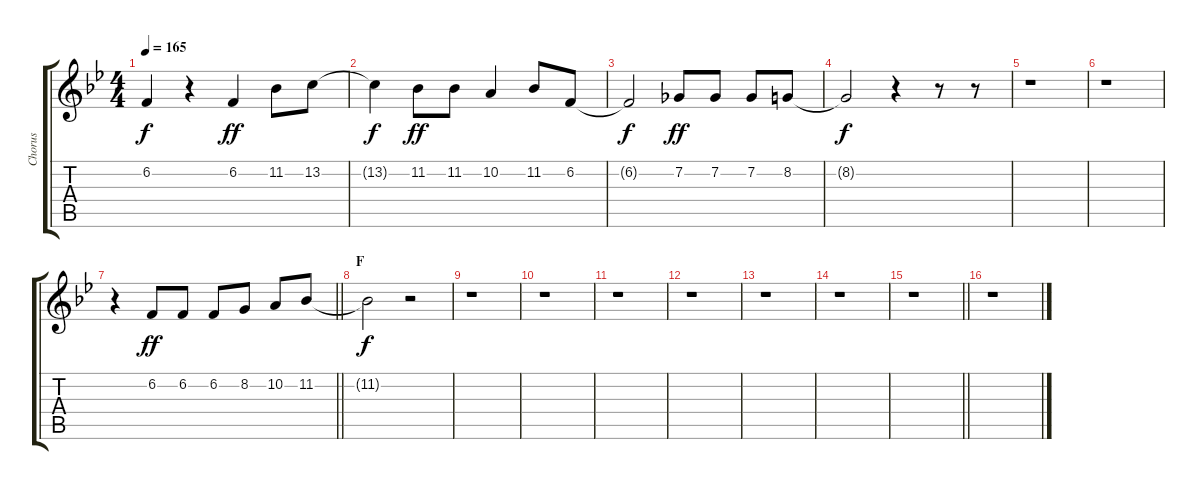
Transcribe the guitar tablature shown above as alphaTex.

\track ("Chorus" "Chorus") {instrument harmonica}
\staff {score tabs}
\tuning (E4 B3 G3 D3 A2 E2) {hide}
\ts (4 4)
\tempo 165
\clef g2
\ks bb
6.2{t}.4{dy f} r.4 6.2.4{dy ff} 11.2.8 13.2.8 |
13.2{t}.4{dy f} 11.2.8{dy ff} 11.2.8 10.2.4 11.2.8 6.2.8 |
6.2{t}.2{dy f} 7.2.8{dy ff} 7.2.8 7.2.8 8.2.8 |
8.2{t}.2{dy f} r.4 r.8 r.8 |
r.1 |
r.1 |
\barLineRight lightlight
r.4 6.2.8{dy ff} 6.2.8 6.2.8 8.2.8 10.2.8 11.2.8 |
\section ("" "F")
11.2{t}.2{dy f} r.2 |
r.1 |
r.1 |
r.1 |
r.1 |
r.1 |
r.1 |
\barLineRight lightlight
r.1 |
r.1
